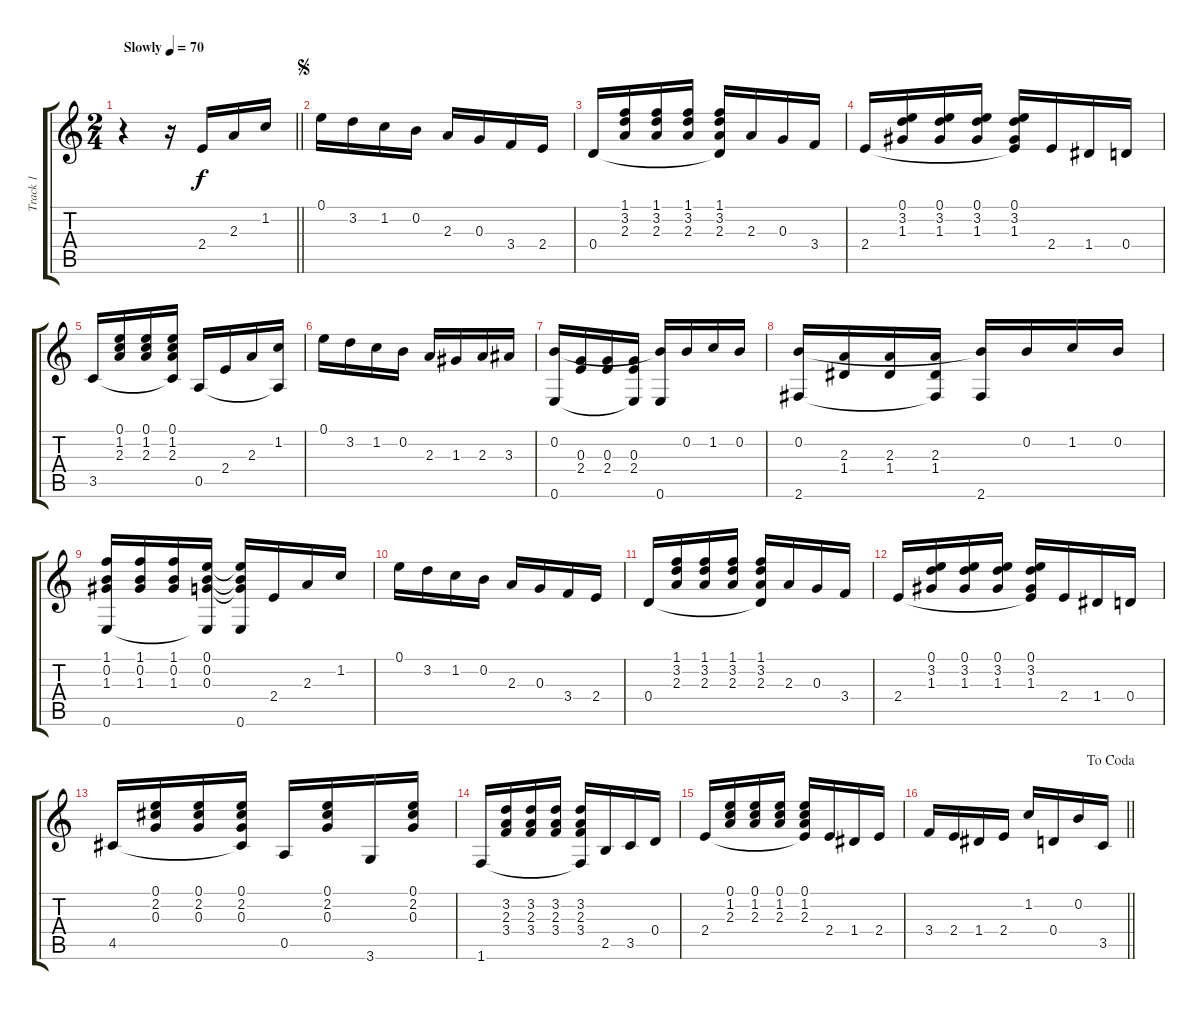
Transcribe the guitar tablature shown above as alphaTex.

\track ("Track 1" "Track 1") {instrument acousticguitarsteel}
\staff {score tabs}
\tuning (E4 B3 G3 D3 A2 E2) {hide}
\ts (2 4)
\tempo (70 "Slowly")
\clef g2
\barLineRight lightlight
\ks c
r.4{dy f instrument acousticguitarsteel} r.16 2.4.16 2.3.16 1.2.16 |
\jump segno
0.1.16 3.2.16 1.2.16 0.2.16 2.3.16 0.3.16 3.4.16 2.4.16 |
0.4.16 (1.1 3.2 2.3).16 (1.1 3.2 2.3).16 (1.1 3.2 2.3).16 (1.1 3.2 2.3 0.4{t}).16 2.3.16 0.3.16 3.4.16 |
2.4.16 (0.1 3.2 1.3).16 (0.1 3.2 1.3).16 (0.1 3.2 1.3).16 (0.1 3.2 1.3 2.4{t}).16 2.4.16 1.4.16 0.4.16 |
3.5.16 (0.1 1.2 2.3).16 (0.1 1.2 2.3).16 (0.1 1.2 2.3 3.5{t}).16 0.5.16 2.4.16 2.3.16 (1.2 0.5{t}).16 |
0.1.16 3.2.16 1.2.16 0.2.16 2.3.16 1.3.16 2.3.16 3.3.16 |
(0.2 0.6).16 (0.3 2.4).16 (0.3 2.4).16 (0.3 2.4 0.6{t}).16 (0.2{t} 0.6).16 0.2.16 1.2.16 0.2.16 |
(0.2 2.6).16 (2.3 1.4).16 (2.3 1.4).16 (2.3 1.4 2.6{t}).16 (0.2{t} 2.6).16 0.2.16 1.2.16 0.2.16 |
(1.1 0.2 1.3 0.6).16 (1.1 0.2 1.3).16 (1.1 0.2 1.3).16 (0.1 0.2 0.3 0.6{t}).16 (0.1{t} 0.2{t} 0.3{t} 0.6).16 2.4.16 2.3.16 1.2.16 |
0.1.16 3.2.16 1.2.16 0.2.16 2.3.16 0.3.16 3.4.16 2.4.16 |
0.4.16 (1.1 3.2 2.3).16 (1.1 3.2 2.3).16 (1.1 3.2 2.3).16 (1.1 3.2 2.3 0.4{t}).16 2.3.16 0.3.16 3.4.16 |
2.4.16 (0.1 3.2 1.3).16 (0.1 3.2 1.3).16 (0.1 3.2 1.3).16 (0.1 3.2 1.3 2.4{t}).16 2.4.16 1.4.16 0.4.16 |
4.5.16 (0.1 2.2 0.3).16 (0.1 2.2 0.3).16 (0.1 2.2 0.3 4.5{t}).16 0.5.16 (0.1 2.2 0.3).16 3.6.16 (0.1 2.2 0.3).16 |
1.6.16 (3.2 2.3 3.4).16 (3.2 2.3 3.4).16 (3.2 2.3 3.4).16 (3.2 2.3 3.4 1.6{t}).16 2.5.16 3.5.16 0.4.16 |
2.4.16 (0.1 1.2 2.3).16 (0.1 1.2 2.3).16 (0.1 1.2 2.3).16 (0.1 1.2 2.3 2.4{t}).16 2.4.16 1.4.16 2.4.16 |
\jump dacoda
\barLineRight lightlight
3.4.16 2.4.16 1.4.16 2.4.16 1.2.16 0.4.16 0.2.16 3.5.16
